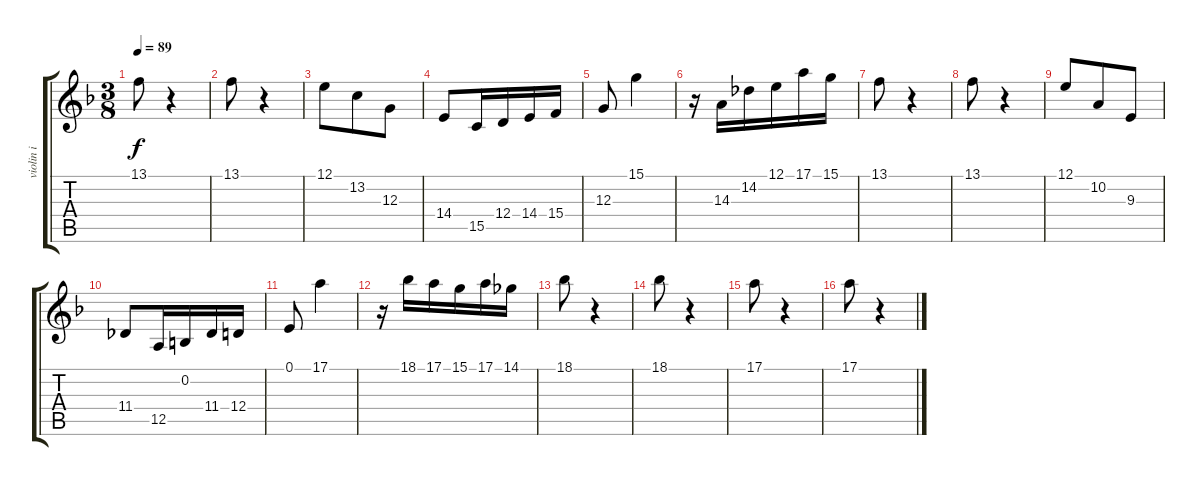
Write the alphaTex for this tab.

\track ("violin i" "violin i") {instrument stringensemble1}
\staff {score tabs}
\tuning (E4 B3 G3 D3 A2 E2) {hide}
\ts (3 8)
\tempo 89
\clef g2
\ks dminor
13.1.8{dy f} r.4 |
13.1.8 r.4 |
12.1.8 13.2.8 12.3.8 |
14.4.8 15.5.16 12.4.16 14.4.16 15.4.16 |
12.3.8 15.1.4 |
r.16 14.3.16 14.2.16 12.1.16 17.1.16 15.1.16 |
13.1.8 r.4 |
13.1.8 r.4 |
12.1.8 10.2.8 9.3.8 |
11.4.8 12.5.16 0.2.16 11.4.16 12.4.16 |
0.1.8 17.1.4 |
r.16 18.1.16 17.1.16 15.1.16 17.1.16 14.1.16 |
18.1.8 r.4 |
18.1.8 r.4 |
17.1.8 r.4 |
17.1.8 r.4
